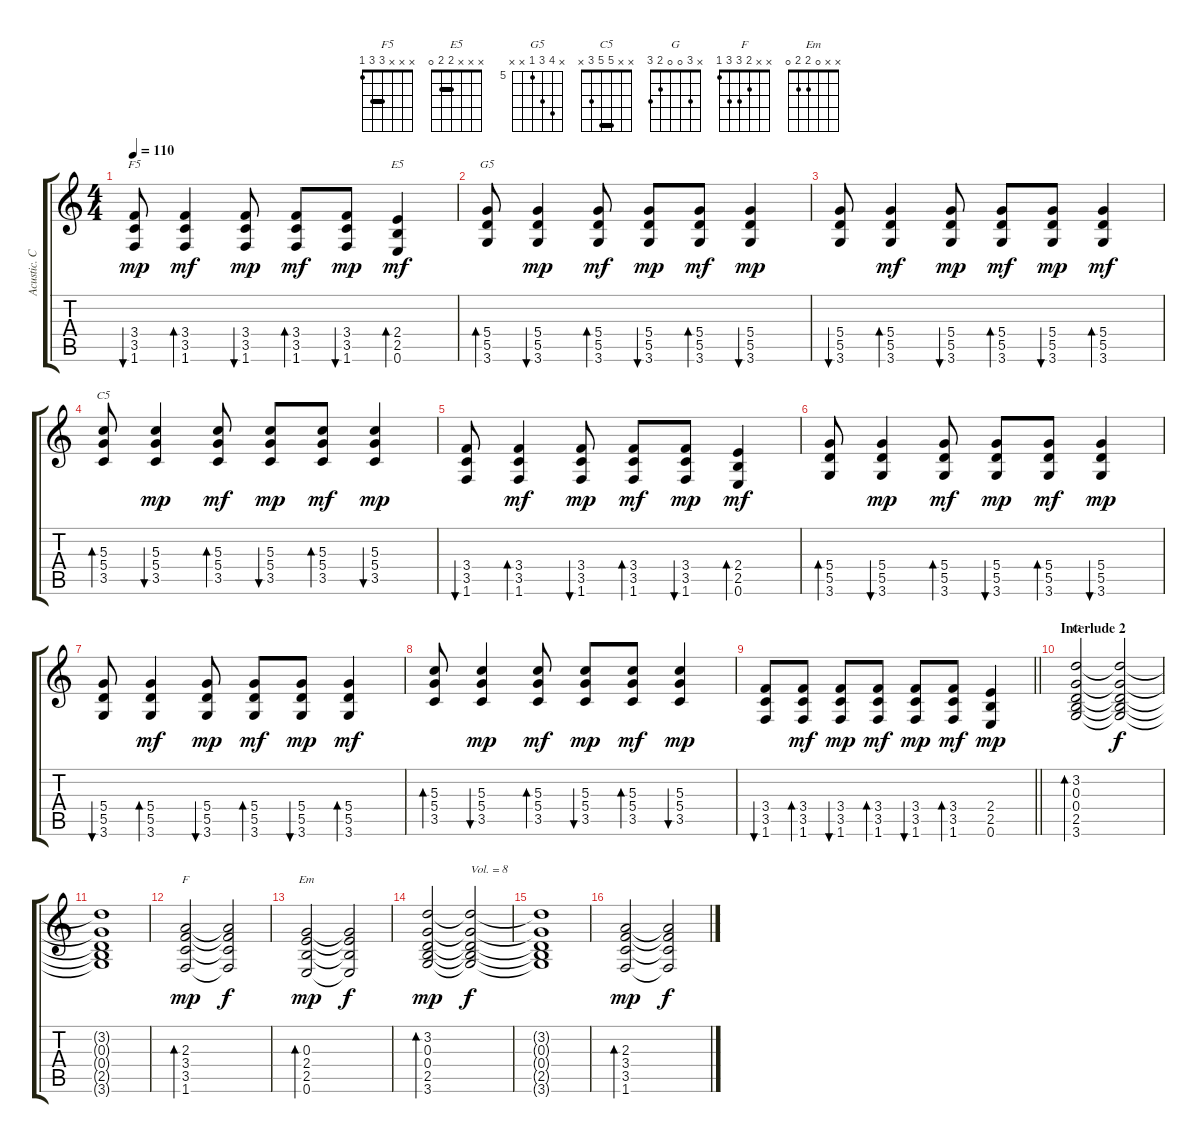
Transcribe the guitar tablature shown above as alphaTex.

\track ("Acustic. Chords" "Acustic. C") {instrument acousticguitarsteel}
\staff {score tabs}
\tuning (E4 B3 G3 D3 A2 E2) {hide}
\chord ("F5" x x x 3 3 1) {barre 3}
\chord ("E5" x x x 2 2 0) {barre 2}
\chord ("G5" x 8 7 5 x x) {firstfret 5}
\chord ("C5" x x 5 5 3 x) {barre 5}
\chord ("G" x 3 0 0 2 3)
\chord ("F" x x 2 3 3 1)
\chord ("Em" x x 0 2 2 0)
\ts (4 4)
\tempo 110
\clef g2
\ks c
(3.4 3.5 1.6).8{bu 60 ch "F5" dy mp} (3.4 3.5 1.6).4{bd 60 dy mf} (3.4 3.5 1.6).8{bu 60 dy mp} (3.4 3.5 1.6).8{bd 60 dy mf} (3.4 3.5 1.6).8{bu 60 dy mp} (2.4 2.5 0.6).4{bd 60 ch "E5" dy mf} |
(5.4 5.5 3.6).8{bd 60 ch "G5"} (5.4 5.5 3.6).4{bu 60 dy mp} (5.4 5.5 3.6).8{bd 60 dy mf} (5.4 5.5 3.6).8{bu 60 dy mp} (5.4 5.5 3.6).8{bd 60 dy mf} (5.4 5.5 3.6).4{bu 60 dy mp} |
(5.4 5.5 3.6).8{bu 60} (5.4 5.5 3.6).4{bd 60 dy mf} (5.4 5.5 3.6).8{bu 60 dy mp} (5.4 5.5 3.6).8{bd 60 dy mf} (5.4 5.5 3.6).8{bu 60 dy mp} (5.4 5.5 3.6).4{bd 60 dy mf} |
(5.3 5.4 3.5).8{bd 120 ch "C5"} (5.3 5.4 3.5).4{bu 120 dy mp} (5.3 5.4 3.5).8{bd 120 dy mf} (5.3 5.4 3.5).8{bu 60 dy mp} (5.3 5.4 3.5).8{bd 60 dy mf} (5.3 5.4 3.5).4{bu 60 dy mp} |
(3.4 3.5 1.6).8{bu 60} (3.4 3.5 1.6).4{bd 60 dy mf} (3.4 3.5 1.6).8{bu 60 dy mp} (3.4 3.5 1.6).8{bd 60 dy mf} (3.4 3.5 1.6).8{bu 60 dy mp} (2.4 2.5 0.6).4{bd 60 dy mf} |
(5.4 5.5 3.6).8{bd 60} (5.4 5.5 3.6).4{bu 60 dy mp} (5.4 5.5 3.6).8{bd 60 dy mf} (5.4 5.5 3.6).8{bu 60 dy mp} (5.4 5.5 3.6).8{bd 60 dy mf} (5.4 5.5 3.6).4{bu 60 dy mp} |
(5.4 5.5 3.6).8{bu 60} (5.4 5.5 3.6).4{bd 60 dy mf} (5.4 5.5 3.6).8{bu 60 dy mp} (5.4 5.5 3.6).8{bd 60 dy mf} (5.4 5.5 3.6).8{bu 60 dy mp} (5.4 5.5 3.6).4{bd 60 dy mf} |
(5.3 5.4 3.5).8{bd 120} (5.3 5.4 3.5).4{bu 120 dy mp} (5.3 5.4 3.5).8{bd 120 dy mf} (5.3 5.4 3.5).8{bu 60 dy mp} (5.3 5.4 3.5).8{bd 60 dy mf} (5.3 5.4 3.5).4{bu 60 dy mp} |
\barLineRight lightlight
(3.4 3.5 1.6).8{bu 60} (3.4 3.5 1.6).8{bd 60 dy mf} (3.4 3.5 1.6).8{bu 60 dy mp} (3.4 3.5 1.6).8{bd 60 dy mf} (3.4 3.5 1.6).8{bu 60 dy mp} (3.4 3.5 1.6).8{bd 60 dy mf} (2.4 2.5 0.6).4{dy mp} |
\section ("" "Interlude 2")
(3.2 0.3 0.4 2.5 3.6).2{bd 240 ch "G"} (3.2{t} 0.3{t} 0.4{t} 2.5{t} 3.6{t}).2{dy f} |
(3.2{t} 0.3{t} 0.4{t} 2.5{t} 3.6{t}).1 |
(2.3 3.4 3.5 1.6).2{bd 240 ch "F" dy mp} (2.3{t} 3.4{t} 3.5{t} 1.6{t}).2{dy f} |
(0.3 2.4 2.5 0.6).2{bd 240 ch "Em" dy mp} (0.3{t} 2.4{t} 2.5{t} 0.6{t}).2{dy f} |
(3.2 0.3 0.4 2.5 3.6).2{bd 240 dy mp} (3.2{t} 0.3{t} 0.4{t} 2.5{t} 3.6{t}).2{txt "Vol. = 8" dy f} |
(3.2{t} 0.3{t} 0.4{t} 2.5{t} 3.6{t}).1 |
(2.3 3.4 3.5 1.6).2{bd 240 dy mp} (2.3{t} 3.4{t} 3.5{t} 1.6{t}).2{dy f}
